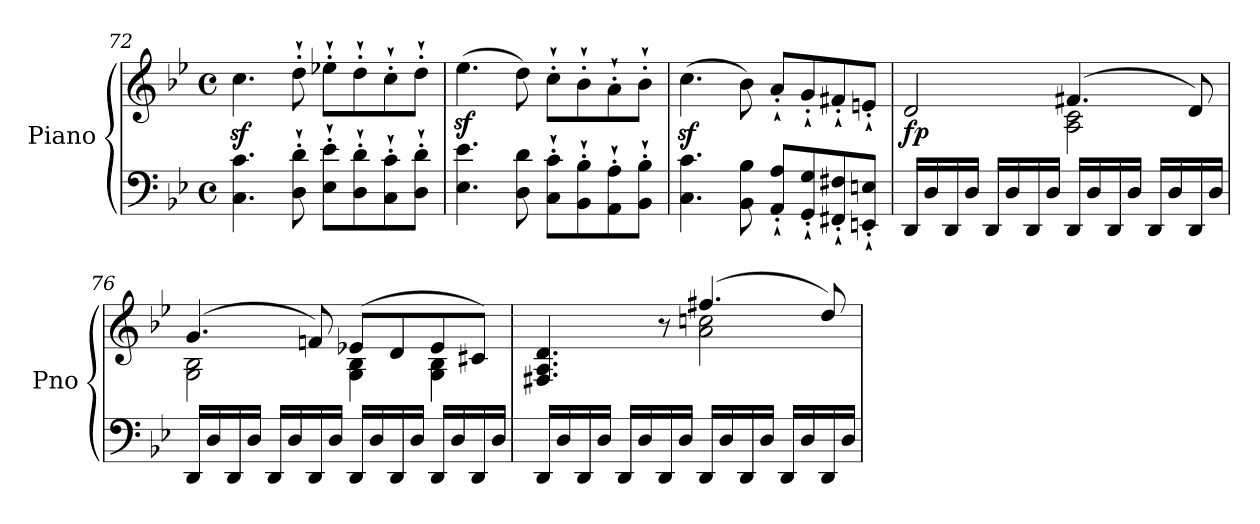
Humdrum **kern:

**kern	**kern	**dynam
*part1	*part1	*part1
*staff2	*staff1	*staff1/2
*I"Piano	*	*
*I'Pno	*	*
*clefF4	*clefG2	*
*k[b-e-]	*k[b-e-]	*
*M4/4	*M4/4	*
*met(c)	*met(c)	*
=72	=72	=72
4.C\ 4.c\	4.ccz<\	.
8D\'` 8d\'`	8dd'`\	.
8E-\'` 8e-\'`L	8ee-X'`\L	.
8D\'` 8d\'`	8dd'`\	.
8C\'` 8c\'`	8cc'`\	.
8D\'` 8d\'`J	8dd'`\J	.
!!LO:LB:g=z
=73	=73	=73
4.E-\ 4.e-\	(>4.ee-z<\	.
8D\ 8d\	8dd\)	.
8C\'` 8c\'`L	8cc'`\L	.
8BB-\'` 8B-\'`	8b-'`\	.
8AA\'` 8A\'`	8a'`\	.
8BB-\'` 8B-\'`J	8b-'`\J	.
!!LO:PB:g=z
=74	=74	=74
4.C\ 4.c\	(>4.ccz<\	.
8BB-\ 8B-\	8b-\)	.
8AA/'` 8A/'`L	8a'`/L	.
8GG/'` 8G/'`	8g'`/	.
8FF#X/'` 8F#X/'`	8f#X'`/	.
8EEn/'` 8En/'`J	8en'`/J	.
=75	=75	=75
*	*^	*
!	!	!	!LO:DY:b
16DD/LL	2d/	2ryy	fp
16D/	.	.	.
16DD/	.	.	.
16D/JJ	.	.	.
16DD/LL	.	.	.
16D/	.	.	.
16DD/	.	.	.
16D/JJ	.	.	.
16DD/LL	(>4.f#X/	2A\ 2c\	.
16D/	.	.	.
16DD/	.	.	.
16D/JJ	.	.	.
16DD/LL	.	.	.
16D/	.	.	.
16DD/	8d/)	.	.
16D/JJ	.	.	.
=76	=76	=76	=76
16DD/LL	(>4.g/	2G\ 2B-\	.
16D/	.	.	.
16DD/	.	.	.
16D/JJ	.	.	.
16DD/LL	.	.	.
16D/	.	.	.
16DD/	8fn/)	.	.
16D/JJ	.	.	.
16DD/LL	(>8e-X/L	4G\ 4B-\	.
16D/	.	.	.
16DD/	8d/	.	.
16D/JJ	.	.	.
16DD/LL	8e-/	4G\ 4B-\	.
16D/	.	.	.
16DD/	8c#X/J)	.	.
16D/JJ	.	.	.
!!LO:LB:g=z	!!
=77	=77	=77	=77
16DD/LL	4.F#X/ 4.A/ 4.d/	2ryy	.
16D/	.	.	.
16DD/	.	.	.
16D/JJ	.	.	.
16DD/LL	.	.	.
16D/	.	.	.
16DD/	8r	.	.
16D/JJ	.	.	.
16DD/LL	(>4.ff#X/	2a\ 2ccn\	.
16D/	.	.	.
16DD/	.	.	.
16D/JJ	.	.	.
16DD/LL	.	.	.
16D/	.	.	.
16DD/	8dd/)	.	.
16D/JJ	.	.	.
*	*v	*v	*
=	=	=
*-	*-	*-
